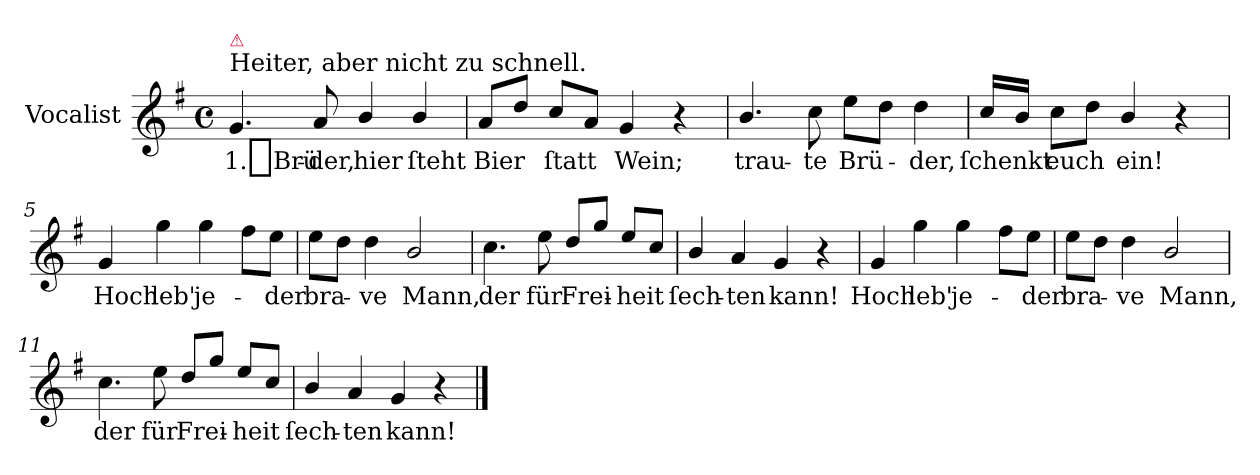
**kern	**text
*part1	*part1
*staff1	*staff1
*I"Vocalist	*
*clefG2	*
*k[f#]	*
*G:	*
*M4/4	*
*met(c)	*
=1	=1
!LO:TX:a:t=Heiter, aber nicht zu schnell.	!
!LO:TX:a:color=crimson:t=⚠	!
4.g	1._Brü-
8a	-der,
4b/	hier
4b/	ſteht
=2	=2
8a/L	Bier
8ddJ	.
8cc/L	ſtatt
8aJ	.
4g	Wein;
4r	.
=3	=3
4.b/	trau-
8cc	-te
8eeL	Brü-
8ddJ	.
4dd	-der,
=4	=4
!LO:N:vis=16	!
8cc/LL	ſchenkt
!LO:N:vis=16	!
8bJJ	.
8ccL	euch
8ddJ	.
4b/	ein!
4r	.
=5	=5
4g	Hoch
4gg	leb'
4gg	je-
8ff#L	.
8eeJ	-der
=6	=6
8eeL	bra-
8ddJ	.
4dd	-ve
2b/	Mann,
=7	=7
4.cc	der
8ee	für
8dd/L	Frei-
8ggJ	.
8ee/L	-heit
8ccJ	.
=8	=8
4b/	ſech-
4a	-ten
4g	kann!
4r	.
=9	=9
4g	Hoch
4gg	leb'
4gg	je-
8ff#L	.
8eeJ	-der
=10	=10
8eeL	bra-
8ddJ	.
4dd	-ve
2b/	Mann,
=11	=11
4.cc	der
8ee	für
8dd/L	Frei-
8ggJ	.
8ee/L	-heit
8ccJ	.
=12	=12
4b/	ſech-
4a	-ten
4g	kann!
4r	.
==	==
*-	*-
